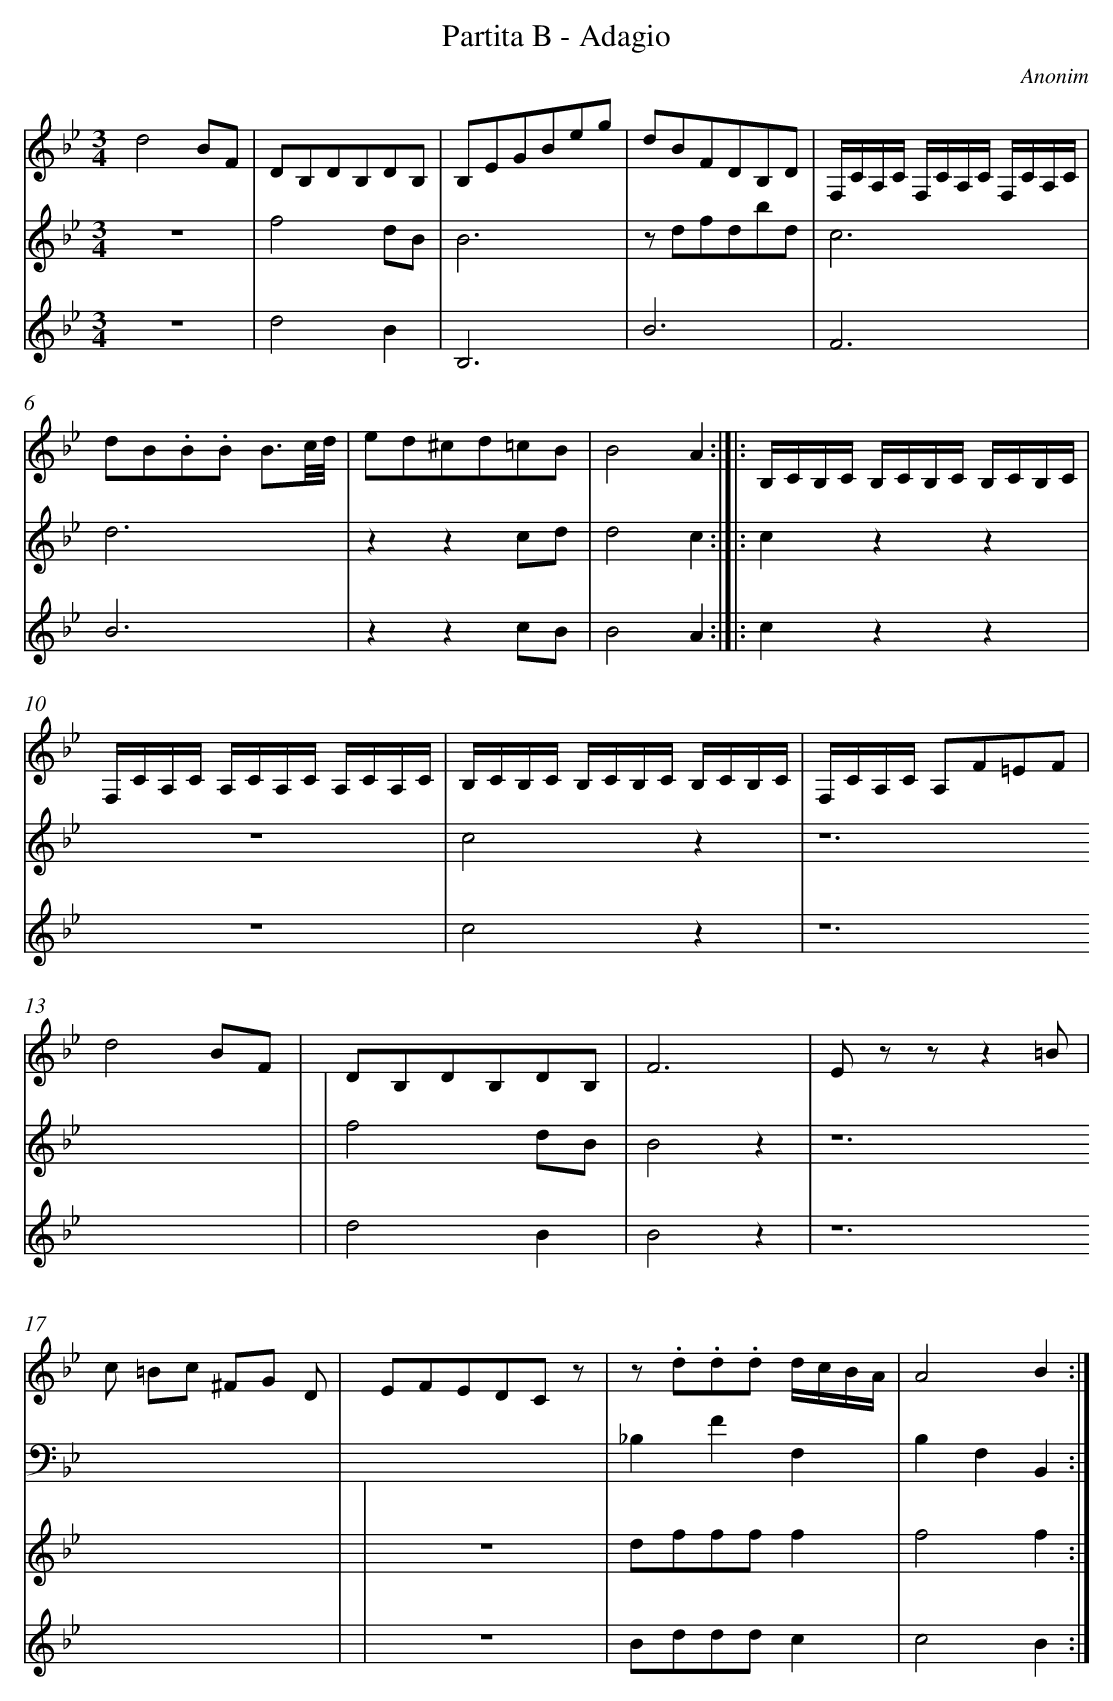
X:1
T: Partita B - Adagio
C: Anonim
L: 1/8
M: 3/4
V: 1 clef=treble
V: 2 clef=treble
V: 3 clef=bass
V: 4 clef=treble
V: 5 clef=treble
K: Bb
[V:1] x6 |
[V:2] d4BF |
[V:3] x6 |
[V:4] z6 |
[V:5] z6 |
[V:1] x6 |
[V:2] DB,DB,DB, |
[V:3] x6 |
[V:4] f4dB |
[V:5] d4B2 |
[V:1] x6 |
[V:2] B,EGBeg |
[V:3] x6 |
[V:4] B6 |
[V:5] B,6 |
[V:1] x6 |
[V:2] dBFDB,D |
[V:3] x6 |
[V:4] z dfdbd |
[V:5] B6 |
[V:1] x6 |
[V:2] F,/C/A,/C/ F,/C/A,/C/ F,/C/A,/C/ |
[V:3] x6 |
[V:4] c6 |
[V:5] F6 |
[V:1] x6 |
[V:2] dB.B.B B3/c//d// |
[V:3] x6 |
[V:4] d6 |
[V:5] B6 |
[V:1] x6 |
[V:2] ed^cd=cB |
[V:3] x6 |
[V:4] z2z2cd |
[V:5] z2z2cB |
[V:1] x6 :|]|:
[V:2] B4A2 :|]|:
[V:3] x6 :|]|:
[V:4] d4c2 :|]|:
[V:5] B4A2 :|]|:
[V:1] x6 |
[V:2] B,/C/B,/C/ B,/C/B,/C/ B,/C/B,/C/ |
[V:3] x6 |
[V:4] c2z2z2 |
[V:5] c2z2z2 |
[V:1] x6 |
[V:2] F,/C/A,/C/ A,/C/A,/C/ A,/C/A,/C/ |
[V:3] x6 |
[V:4] z6 |
[V:5] z6 |
[V:1] x6 |
[V:2] B,/C/B,/C/ B,/C/B,/C/ B,/C/B,/C/ |
[V:3] x6 |
[V:4] c4z2 |
[V:5] c4z2 |
[V:1] x6 |
[V:2] F,/C/A,/C/ A,F=EF |
[V:3] x6 |
[V:4] z12 |
[V:5] z12 |
[V:1] x6 |
[V:2] d4BF |
[V:3] x6 |
[V:4]  |
[V:5]  |
[V:1] x6 |
[V:2] DB,DB,DB, |
[V:3] x6 |
[V:4] f4dB |
[V:5] d4B2 |
[V:1] x6 |
[V:2] F6 |
[V:3] x6 |
[V:4] B4z2 |
[V:5] B4z2 |
[V:1] x6 |
[V:2] E z zz2=B |
[V:3] x6 |
[V:4] z12 |
[V:5] z12 |
[V:1] x6 |
[V:2] c =Bc ^FG D |
[V:3] x6 |
[V:4]  |
[V:5]  |
[V:1] x6 |
[V:2] EFEDC z |
[V:3] x6 |
[V:4] z6 |
[V:5] z6 |
[V:1] x6 |
[V:2] z .d.d.d d/c/B/A/ |
[V:3] _B,2F2F,2 |
[V:4] dffff2 |
[V:5] Bdddc2 |
[V:1] x6 :|]
[V:2] A4B2 :|]
[V:3] B,2F,2B,,2 :|]
[V:4] f4f2 :|]
[V:5] c4B2 :|]
